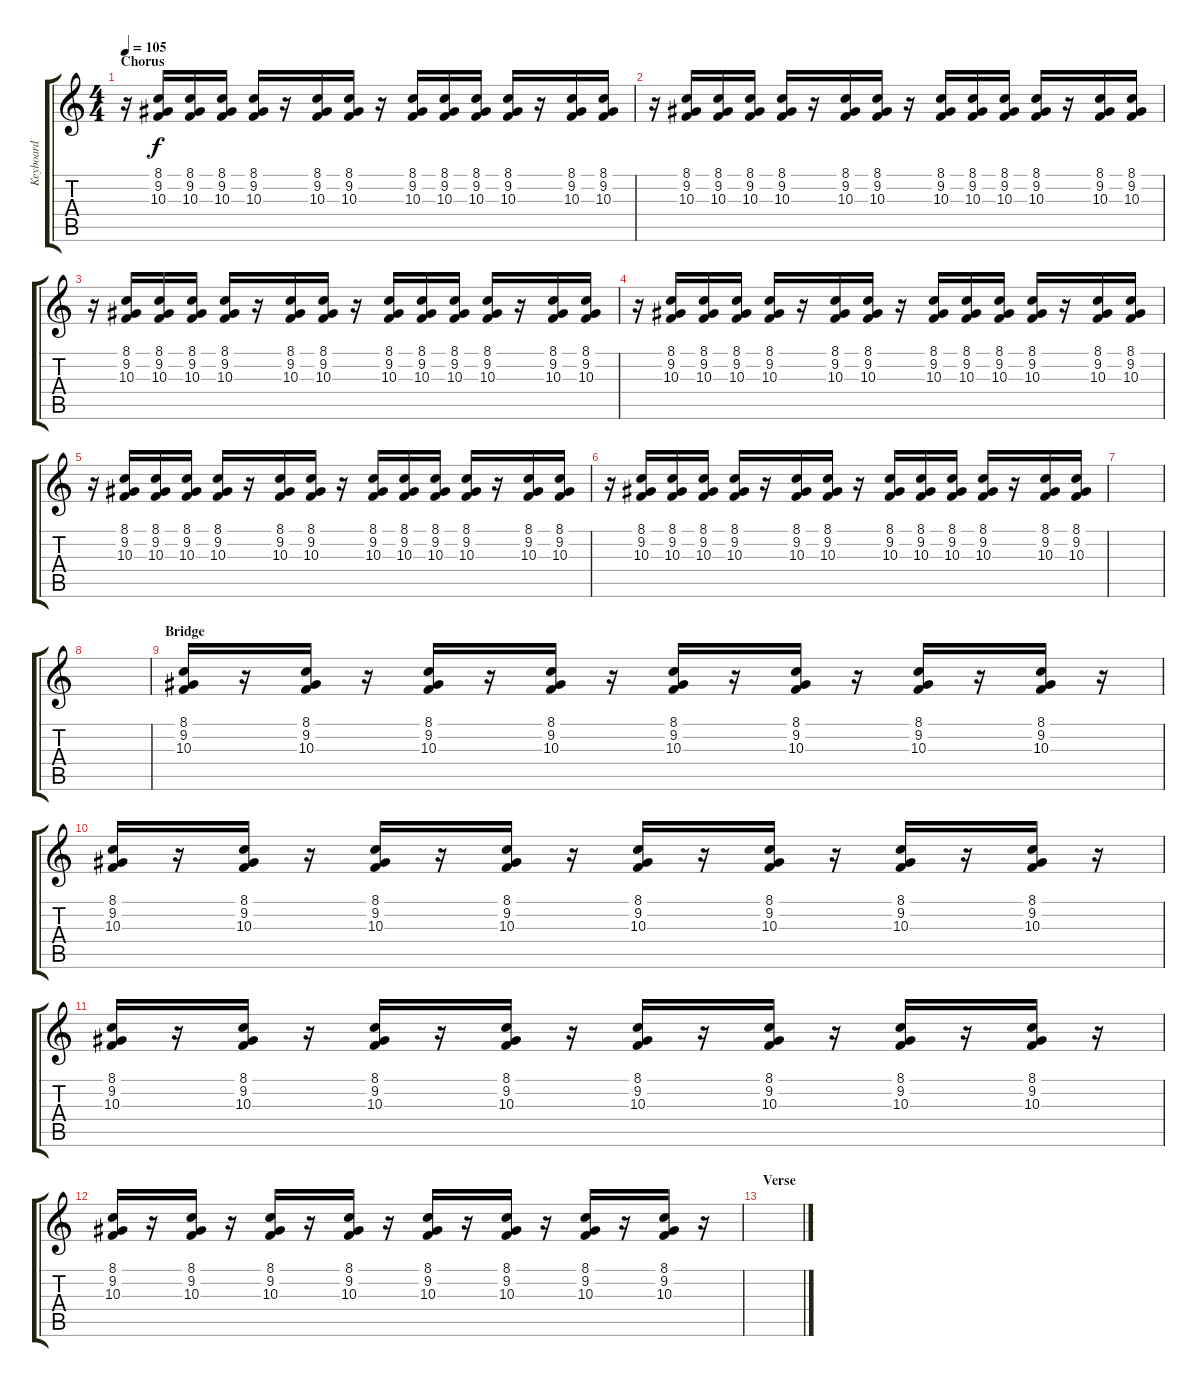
\track ("Keyboard" "Keyboard") {instrument electricpiano1}
\staff {score tabs}
\tuning (E4 B3 G3 D3 A2 E2) {hide}
\ts (4 4)
\section ("" "Chorus")
\tempo 105
\clef g2
\ks c
r.16{dy f} (8.1 9.2 10.3).16 (8.1 9.2 10.3).16 (8.1 9.2 10.3).16 (8.1 9.2 10.3).16 r.16 (8.1 9.2 10.3).16 (8.1 9.2 10.3).16 r.16 (8.1 9.2 10.3).16 (8.1 9.2 10.3).16 (8.1 9.2 10.3).16 (8.1 9.2 10.3).16 r.16 (8.1 9.2 10.3).16 (8.1 9.2 10.3).16 |
r.16 (8.1 9.2 10.3).16 (8.1 9.2 10.3).16 (8.1 9.2 10.3).16 (8.1 9.2 10.3).16 r.16 (8.1 9.2 10.3).16 (8.1 9.2 10.3).16 r.16 (8.1 9.2 10.3).16 (8.1 9.2 10.3).16 (8.1 9.2 10.3).16 (8.1 9.2 10.3).16 r.16 (8.1 9.2 10.3).16 (8.1 9.2 10.3).16 |
r.16 (8.1 9.2 10.3).16 (8.1 9.2 10.3).16 (8.1 9.2 10.3).16 (8.1 9.2 10.3).16 r.16 (8.1 9.2 10.3).16 (8.1 9.2 10.3).16 r.16 (8.1 9.2 10.3).16 (8.1 9.2 10.3).16 (8.1 9.2 10.3).16 (8.1 9.2 10.3).16 r.16 (8.1 9.2 10.3).16 (8.1 9.2 10.3).16 |
r.16 (8.1 9.2 10.3).16 (8.1 9.2 10.3).16 (8.1 9.2 10.3).16 (8.1 9.2 10.3).16 r.16 (8.1 9.2 10.3).16 (8.1 9.2 10.3).16 r.16 (8.1 9.2 10.3).16 (8.1 9.2 10.3).16 (8.1 9.2 10.3).16 (8.1 9.2 10.3).16 r.16 (8.1 9.2 10.3).16 (8.1 9.2 10.3).16 |
r.16 (8.1 9.2 10.3).16 (8.1 9.2 10.3).16 (8.1 9.2 10.3).16 (8.1 9.2 10.3).16 r.16 (8.1 9.2 10.3).16 (8.1 9.2 10.3).16 r.16 (8.1 9.2 10.3).16 (8.1 9.2 10.3).16 (8.1 9.2 10.3).16 (8.1 9.2 10.3).16 r.16 (8.1 9.2 10.3).16 (8.1 9.2 10.3).16 |
r.16 (8.1 9.2 10.3).16 (8.1 9.2 10.3).16 (8.1 9.2 10.3).16 (8.1 9.2 10.3).16 r.16 (8.1 9.2 10.3).16 (8.1 9.2 10.3).16 r.16 (8.1 9.2 10.3).16 (8.1 9.2 10.3).16 (8.1 9.2 10.3).16 (8.1 9.2 10.3).16 r.16 (8.1 9.2 10.3).16 (8.1 9.2 10.3).16 |
|
|
\section ("" "Bridge")
(8.1 9.2 10.3).16 r.16 (8.1 9.2 10.3).16 r.16 (8.1 9.2 10.3).16 r.16 (8.1 9.2 10.3).16 r.16 (8.1 9.2 10.3).16 r.16 (8.1 9.2 10.3).16 r.16 (8.1 9.2 10.3).16 r.16 (8.1 9.2 10.3).16 r.16 |
(8.1 9.2 10.3).16 r.16 (8.1 9.2 10.3).16 r.16 (8.1 9.2 10.3).16 r.16 (8.1 9.2 10.3).16 r.16 (8.1 9.2 10.3).16 r.16 (8.1 9.2 10.3).16 r.16 (8.1 9.2 10.3).16 r.16 (8.1 9.2 10.3).16 r.16 |
(8.1 9.2 10.3).16 r.16 (8.1 9.2 10.3).16 r.16 (8.1 9.2 10.3).16 r.16 (8.1 9.2 10.3).16 r.16 (8.1 9.2 10.3).16 r.16 (8.1 9.2 10.3).16 r.16 (8.1 9.2 10.3).16 r.16 (8.1 9.2 10.3).16 r.16 |
(8.1 9.2 10.3).16 r.16 (8.1 9.2 10.3).16 r.16 (8.1 9.2 10.3).16 r.16 (8.1 9.2 10.3).16 r.16 (8.1 9.2 10.3).16 r.16 (8.1 9.2 10.3).16 r.16 (8.1 9.2 10.3).16 r.16 (8.1 9.2 10.3).16 r.16 |
\section ("" "Verse")
